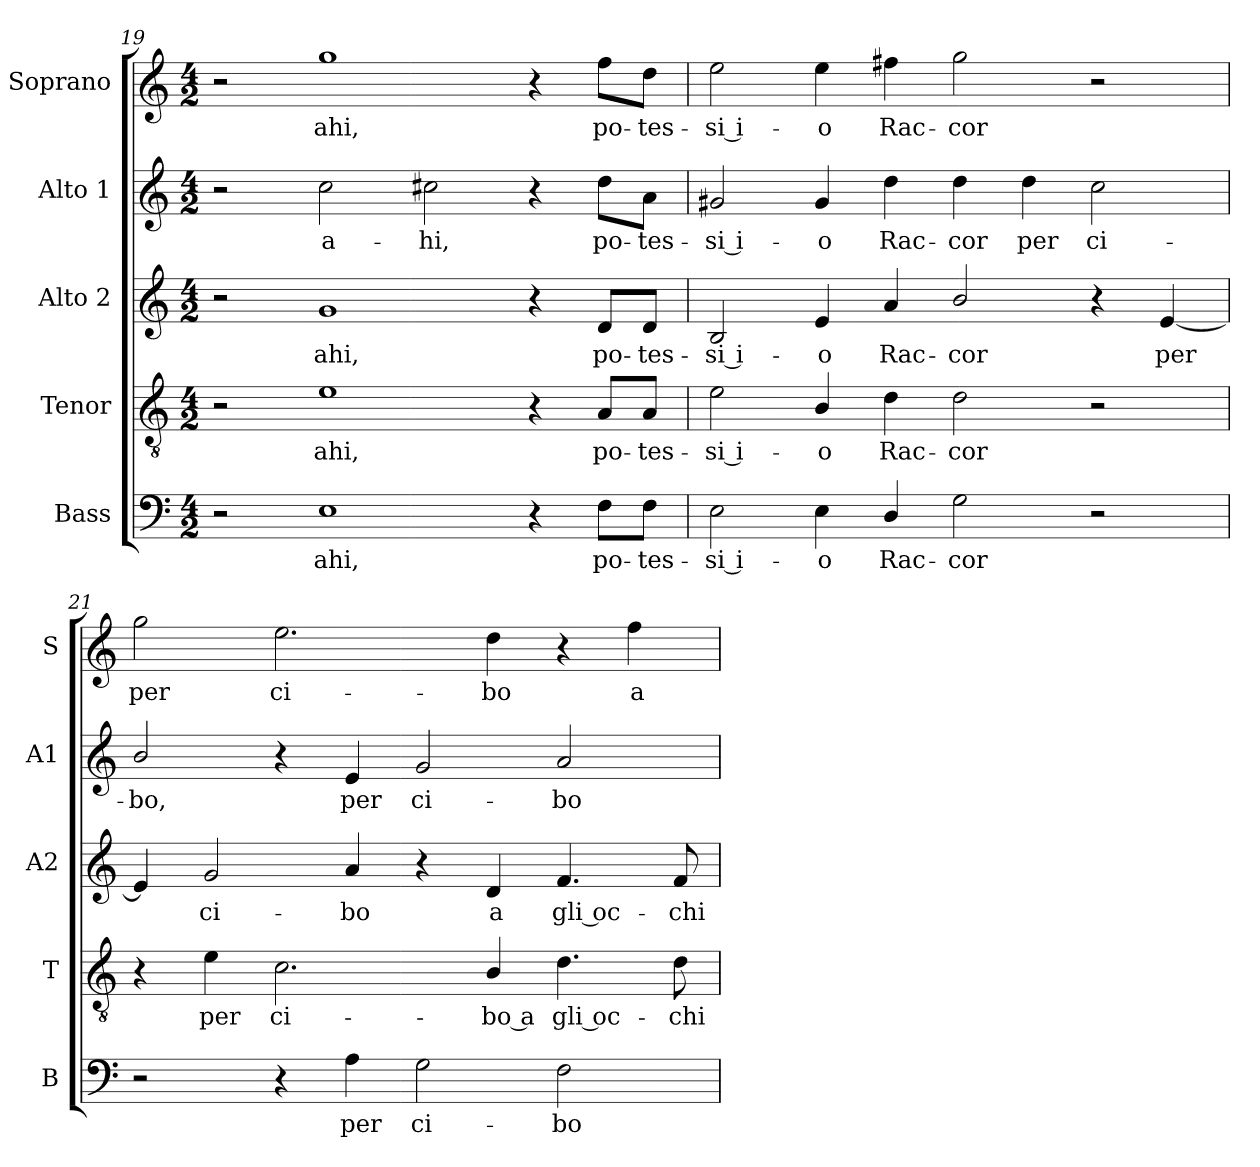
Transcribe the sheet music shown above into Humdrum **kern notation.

**kern	**text	**kern	**text	**kern	**text	**kern	**text	**kern	**text
*part5	*part5	*part4	*part4	*part3	*part3	*part2	*part2	*part1	*part1
*staff5	*staff5	*staff4	*staff4	*staff3	*staff3	*staff2	*staff2	*staff1	*staff1
*I"Bass	*	*I"Tenor	*	*I"Alto 2	*	*I"Alto 1	*	*I"Soprano	*
*I'B	*	*I'T	*	*I'A2	*	*I'A1	*	*I'S	*
!!LO:LB:g=z
*clefF4	*	*clefGv2	*	*clefG2	*	*clefG2	*	*clefG2	*
*	*	*ITrd7c12	*	*	*	*	*	*	*
*k[]	*	*k[]	*	*k[]	*	*k[]	*	*k[]	*
*C:	*	*C:	*	*C:	*	*C:	*	*C:	*
*M4/2	*	*M4/2	*	*M4/2	*	*M4/2	*	*M4/2	*
=19	=19	=19	=19	=19	=19	=19	=19	=19	=19
2r	.	2r	.	2r	.	2r	.	2r	.
!	!LO:LY:b:color=#000000	!	!	!	!	!	!	!	!
!	!	!	!LO:LY:b:color=#000000	!	!	!	!	!	!
!	!	!	!	!	!LO:LY:b:color=#000000	!	!	!	!
!	!	!	!	!	!	!	!LO:LY:b:color=#000000	!	!
!	!	!	!	!	!	!	!	!	!LO:LY:b:color=#000000
1Ei	ahi,	1Ei	ahi,	1gi	ahi,	2cci\	a-	1ggi	ahi,
!	!	!	!	!	!	!	!LO:LY:b:color=#000000	!	!
.	.	.	.	.	.	2cc#Xi\	-hi,	.	.
4r	.	4r	.	4r	.	4r	.	4r	.
!	!LO:LY:b:color=#000000	!	!	!	!	!	!	!	!
!	!	!	!LO:LY:b:color=#000000	!	!	!	!	!	!
!	!	!	!	!	!LO:LY:b:color=#000000	!	!	!	!
!	!	!	!	!	!	!	!LO:LY:b:color=#000000	!	!
!	!	!	!	!	!	!	!	!	!LO:LY:b:color=#000000
8Fi\L	po-	8AAi/L	po-	8di/L	po-	8ddi\L	po-	8ffi\L	po-
!	!LO:LY:b:color=#000000	!	!	!	!	!	!	!	!
!	!	!	!LO:LY:b:color=#000000	!	!	!	!	!	!
!	!	!	!	!	!LO:LY:b:color=#000000	!	!	!	!
!	!	!	!	!	!	!	!LO:LY:b:color=#000000	!	!
!	!	!	!	!	!	!	!	!	!LO:LY:b:color=#000000
8Fi\J	-tes-	8AAi/J	-tes-	8di/J	-tes-	8ai\J	-tes-	8ddi\J	-tes-
=20	=20	=20	=20	=20	=20	=20	=20	=20	=20
!	!LO:LY:b:color=#000000	!	!	!	!	!	!	!	!
!	!	!	!LO:LY:b:color=#000000	!	!	!	!	!	!
!	!	!	!	!	!LO:LY:b:color=#000000	!	!	!	!
!	!	!	!	!	!	!	!LO:LY:b:color=#000000	!	!
!	!	!	!	!	!	!	!	!	!LO:LY:b:color=#000000
2Ei\	-si i-	2Ei\	-si i-	2Bi/	-si i-	2g#Xi/	-si i-	2eei\	-si i-
!	!LO:LY:b:color=#000000	!	!	!	!	!	!	!	!
!	!	!	!LO:LY:b:color=#000000	!	!	!	!	!	!
!	!	!	!	!	!LO:LY:b:color=#000000	!	!	!	!
!	!	!	!	!	!	!	!LO:LY:b:color=#000000	!	!
!	!	!	!	!	!	!	!	!	!LO:LY:b:color=#000000
4Ei\	-o	4BBi/	-o	4ei/	-o	4g#i/	-o	4eei\	-o
!	!LO:LY:b:color=#000000	!	!	!	!	!	!	!	!
!	!	!	!LO:LY:b:color=#000000	!	!	!	!	!	!
!	!	!	!	!	!LO:LY:b:color=#000000	!	!	!	!
!	!	!	!	!	!	!	!LO:LY:b:color=#000000	!	!
!	!	!	!	!	!	!	!	!	!LO:LY:b:color=#000000
4Di/	Rac-	4Di\	Rac-	4ai/	Rac-	4ddi\	Rac-	4ff#Xi\	Rac-
!	!LO:LY:b:color=#000000	!	!	!	!	!	!	!	!
!	!	!	!LO:LY:b:color=#000000	!	!	!	!	!	!
!	!	!	!	!	!LO:LY:b:color=#000000	!	!	!	!
!	!	!	!	!	!	!	!LO:LY:b:color=#000000	!	!
!	!	!	!	!	!	!	!	!	!LO:LY:b:color=#000000
2Gi\	-cor	2Di\	-cor	2bi/	-cor	4ddi\	-cor	2ggi\	-cor
!	!	!	!	!	!	!	!LO:LY:b:color=#000000	!	!
.	.	.	.	.	.	4ddi\	per	.	.
!	!	!	!	!	!	!	!LO:LY:b:color=#000000	!	!
2r	.	2r	.	4r	.	2cci\	ci-	2r	.
!	!	!	!	!	!LO:LY:b:color=#000000	!	!	!	!
.	.	.	.	[4ei/	per	.	.	.	.
=21	=21	=21	=21	=21	=21	=21	=21	=21	=21
!	!	!	!	!	!	!	!LO:LY:b:color=#000000	!	!
!	!	!	!	!	!	!	!	!	!LO:LY:b:color=#000000
2r	.	4r	.	4ei/]	.	2bi/	-bo,	2ggi\	per
!	!	!	!LO:LY:b:color=#000000	!	!	!	!	!	!
!	!	!	!	!	!LO:LY:b:color=#000000	!	!	!	!
.	.	4Ei\	per	2gi/	ci-	.	.	.	.
!	!	!	!LO:LY:b:color=#000000	!	!	!	!	!	!
!	!	!	!	!	!	!	!	!	!LO:LY:b:color=#000000
4r	.	2.Ci\	ci-	.	.	4r	.	2.eei\	ci-
!	!LO:LY:b:color=#000000	!	!	!	!	!	!	!	!
!	!	!	!	!	!LO:LY:b:color=#000000	!	!	!	!
!	!	!	!	!	!	!	!LO:LY:b:color=#000000	!	!
4Ai\	per	.	.	4ai/	-bo	4ei/	per	.	.
!	!LO:LY:b:color=#000000	!	!	!	!	!	!	!	!
!	!	!	!	!	!	!	!LO:LY:b:color=#000000	!	!
2Gi\	ci-	.	.	4r	.	2gi/	ci-	.	.
!	!	!	!LO:LY:b:color=#000000	!	!	!	!	!	!
!	!	!	!	!	!LO:LY:b:color=#000000	!	!	!	!
!	!	!	!	!	!	!	!	!	!LO:LY:b:color=#000000
.	.	4BBi/	-bo a	4di/	a	.	.	4ddi\	-bo
!	!LO:LY:b:color=#000000	!	!	!	!	!	!	!	!
!	!	!	!LO:LY:b:color=#000000	!	!	!	!	!	!
!	!	!	!	!	!LO:LY:b:color=#000000	!	!	!	!
!	!	!	!	!	!	!	!LO:LY:b:color=#000000	!	!
2Fi\	-bo	4.Di\	gli oc-	4.fi/	gli oc-	2ai/	-bo	4r	.
!	!	!	!	!	!	!	!	!	!LO:LY:b:color=#000000
.	.	.	.	.	.	.	.	4ffi\	a
!	!	!	!LO:LY:b:color=#000000	!	!	!	!	!	!
!	!	!	!	!	!LO:LY:b:color=#000000	!	!	!	!
.	.	8Di\	-chi	8fi/	-chi	.	.	.	.
=	=	=	=	=	=	=	=	=	=
*-	*-	*-	*-	*-	*-	*-	*-	*-	*-
